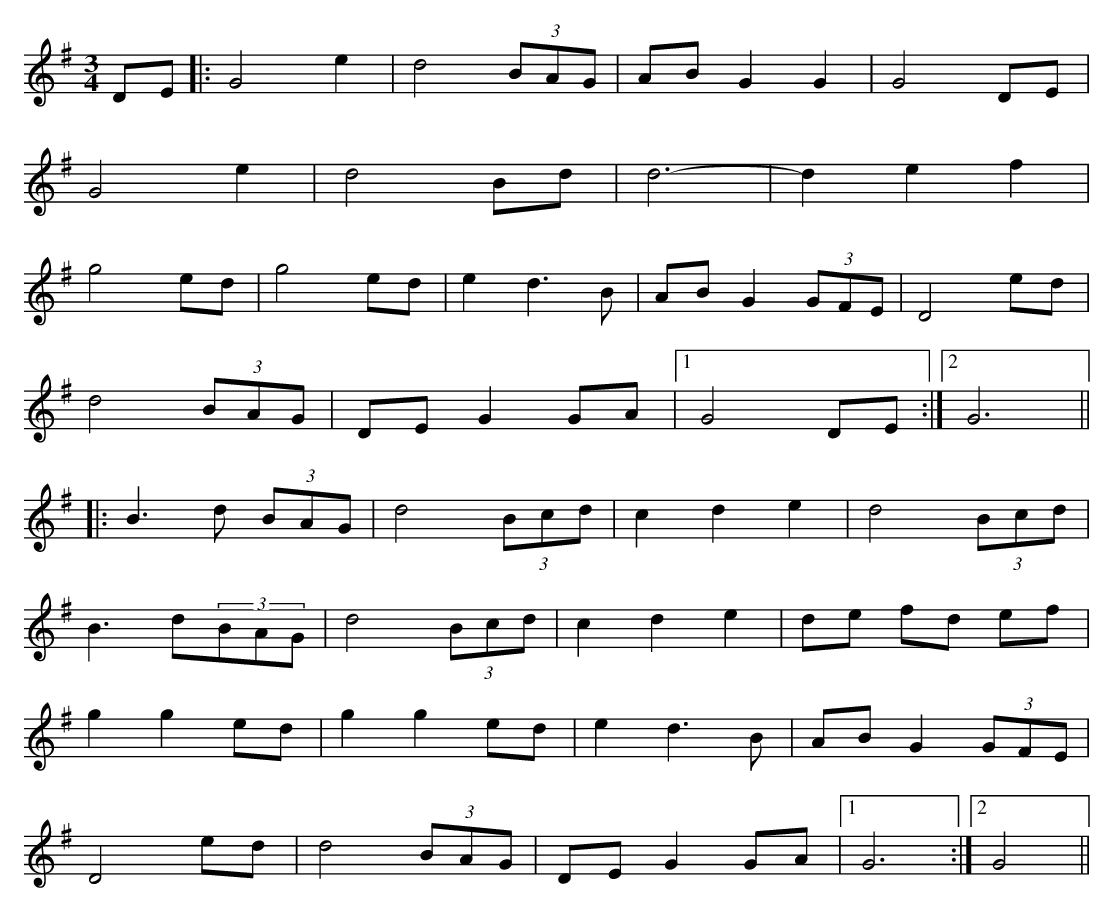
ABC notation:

X:1
M:3/4
K:G
DE|: G4 e2| d4 (3BAG| AB G2 G2| G4 DE|
 G4 e2| d4 Bd| d6-| d2 e2 f2|
 g4 ed| g4 ed| e2 d3 B| AB G2 (3GFE| D4 ed|
 d4 (3BAG| DE G2 GA|1 G4 DE:|2 G6||
|: B3 d (3BAG|d4 (3Bcd| c2 d2 e2| d4 (3Bcd|
 B3 d(3BAG|d4 (3Bcd| c2 d2 e2| de fd ef|
 g2 g2 ed| g2 g2 ed| e2 d3 B| AB G2 (3GFE|
 D4 ed| d4 (3BAG| DE G2 GA|1 G6:|2 G4||
